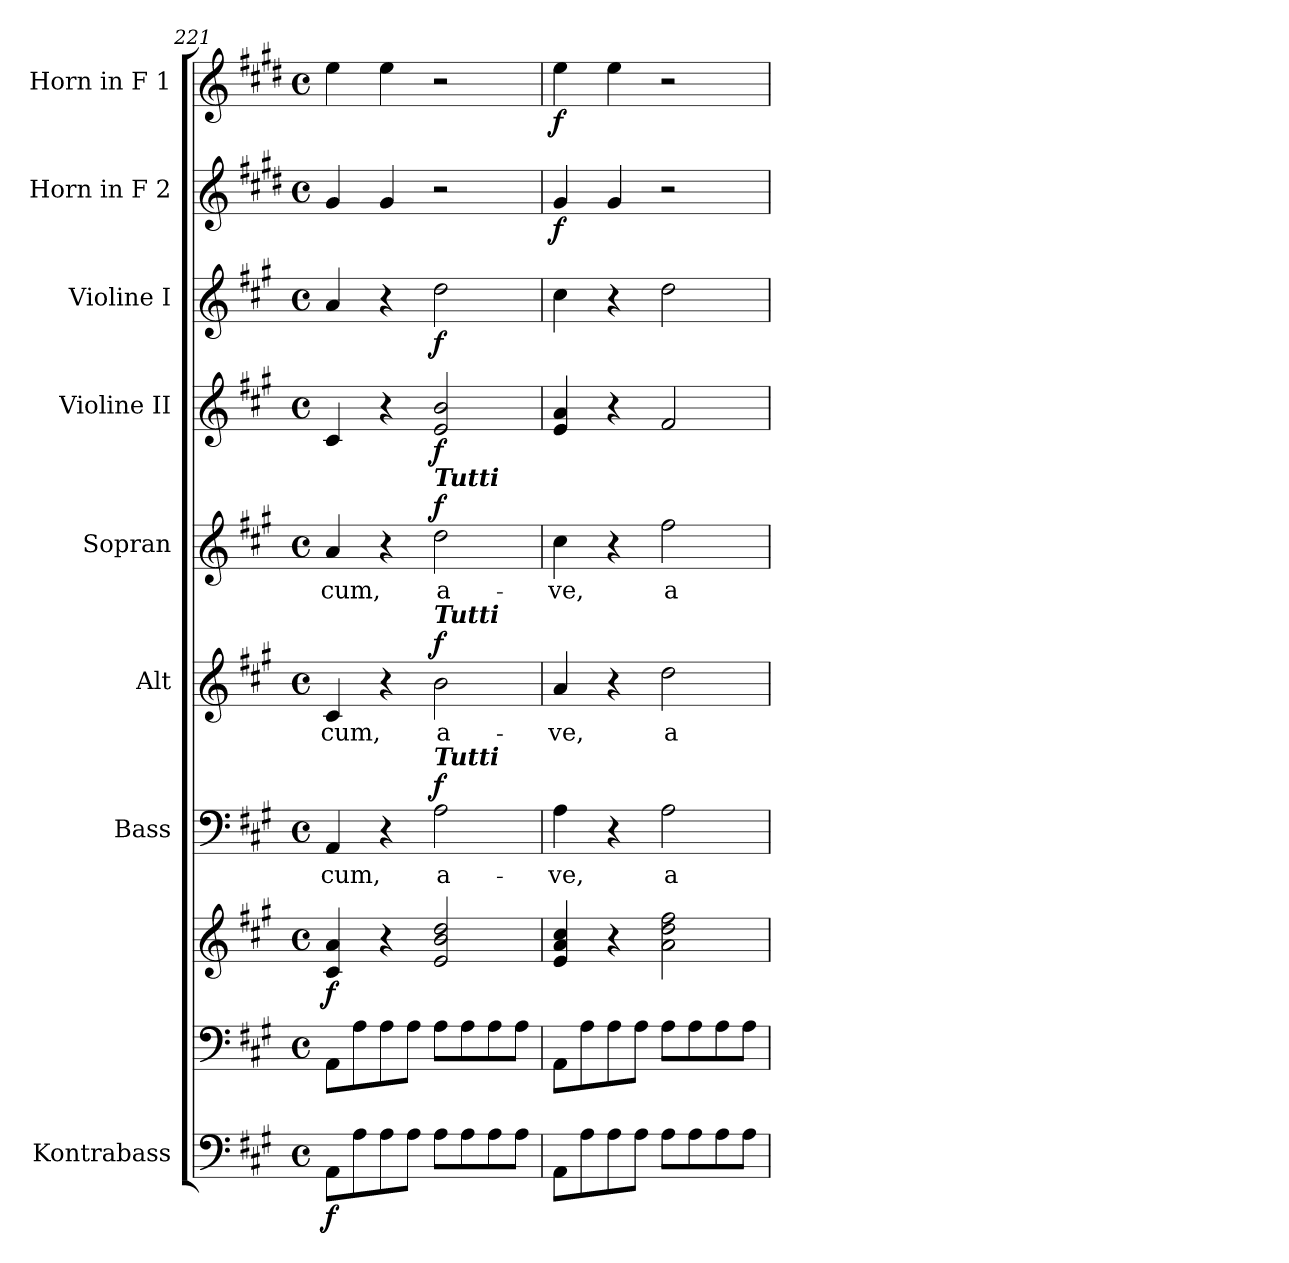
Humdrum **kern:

**kern	**dynam	**kern	**kern	**dynam	**kern	**text	**dynam	**kern	**text	**dynam	**kern	**text	**dynam	**kern	**dynam	**kern	**dynam	**kern	**dynam	**kern	**dynam
*part9	*part9	*part8	*part8	*part8	*part7	*part7	*part7	*part6	*part6	*part6	*part5	*part5	*part5	*part4	*part4	*part3	*part3	*part2	*part2	*part1	*part1
*staff10	*staff10	*staff9	*staff8	*staff8/9	*staff7	*staff7	*staff7	*staff6	*staff6	*staff6	*staff5	*staff5	*staff5	*staff4	*staff4	*staff3	*staff3	*staff2	*staff2	*staff1	*staff1
*I"Kontrabass	*	*	*	*	*I"Bass	*	*	*I"Alt	*	*	*I"Sopran	*	*	*I"Violine II	*	*I"Violine I	*	*I"Horn in F 2	*	*I"Horn in F 1	*
*I'Kb.	*	*	*	*	*I'B.	*	*	*I'A.	*	*	*I'S.	*	*	*I'Vl. II	*	*I'Vl. I	*	*	*	*	*
*clefF4	*	*clefF4	*clefG2	*	*clefF4	*	*	*clefG2	*	*	*clefG2	*	*	*clefG2	*	*clefG2	*	*clefG2	*	*clefG2	*
*ITrd7c12	*	*	*	*	*	*	*	*	*	*	*	*	*	*	*	*	*	*ITrd4c7	*	*ITrd4c7	*
*k[f#c#g#]	*	*k[f#c#g#]	*k[f#c#g#]	*	*k[f#c#g#]	*	*	*k[f#c#g#]	*	*	*k[f#c#g#]	*	*	*k[f#c#g#]	*	*k[f#c#g#]	*	*k[f#c#g#]	*	*k[f#c#g#]	*
*A:	*	*A:	*A:	*	*A:	*	*	*A:	*	*	*A:	*	*	*A:	*	*A:	*	*A:	*	*A:	*
*M4/4	*	*M4/4	*M4/4	*	*M4/4	*	*	*M4/4	*	*	*M4/4	*	*	*M4/4	*	*M4/4	*	*M4/4	*	*M4/4	*
*met(c)	*	*met(c)	*met(c)	*	*met(c)	*	*	*met(c)	*	*	*met(c)	*	*	*met(c)	*	*met(c)	*	*met(c)	*	*met(c)	*
=221	=221	=221	=221	=221	=221	=221	=221	=221	=221	=221	=221	=221	=221	=221	=221	=221	=221	=221	=221	=221	=221
!	!LO:DY:b	!	!	!LO:DY:b	!	!LO:LY:b	!	!	!LO:LY:b	!	!	!LO:LY:b	!	!	!	!	!	!	!	!	!
8AAA\L	f	8AA\L	4c#/ 4a/	f	4AA/	-cum,	.	4c#/	-cum,	.	4a/	-cum,	.	4c#/	.	4a/	.	4c#/	.	4a\	.
8AA\	.	8A\	.	.	.	.	.	.	.	.	.	.	.	.	.	.	.	.	.	.	.
8AA\	.	8A\	4r	.	4r	.	.	4r	.	.	4r	.	.	4r	.	4r	.	4c#/	.	4a\	.
8AA\J	.	8A\J	.	.	.	.	.	.	.	.	.	.	.	.	.	.	.	.	.	.	.
!	!	!	!	!	!	!	!	!	!	!	!LO:TX:a:Bi:t=Tutti	!	!	!	!	!	!	!	!	!	!
!	!	!	!	!	!	!	!	!LO:TX:a:Bi:t=Tutti	!	!	!	!	!	!	!	!	!	!	!	!	!
!	!	!	!	!	!LO:TX:a:Bi:t=Tutti	!	!	!	!	!	!	!	!	!	!	!	!	!	!	!	!
!	!	!	!	!	!	!LO:LY:b	!LO:DY:a	!	!LO:LY:b	!LO:DY:a	!	!LO:LY:b	!LO:DY:a	!	!LO:DY:b	!	!LO:DY:b	!	!	!	!
8AA\L	.	8A\L	2e/ 2b/ 2dd/	.	2A\	a-	f	2b\	a-	f	2dd\	a-	f	2e/ 2b/	f	2dd\	f	2r	.	2r	.
8AA\	.	8A\	.	.	.	.	.	.	.	.	.	.	.	.	.	.	.	.	.	.	.
8AA\	.	8A\	.	.	.	.	.	.	.	.	.	.	.	.	.	.	.	.	.	.	.
8AA\J	.	8A\J	.	.	.	.	.	.	.	.	.	.	.	.	.	.	.	.	.	.	.
=222	=222	=222	=222	=222	=222	=222	=222	=222	=222	=222	=222	=222	=222	=222	=222	=222	=222	=222	=222	=222	=222
!	!	!	!	!	!	!LO:LY:b	!	!	!LO:LY:b	!	!	!LO:LY:b	!	!	!	!	!	!	!LO:DY:b	!	!LO:DY:b
8AAA\L	.	8AA\L	4e/ 4a/ 4cc#/	.	4A\	-ve,	.	4a/	-ve,	.	4cc#\	-ve,	.	4e/ 4a/	.	4cc#\	.	4c#/	f	4a\	f
8AA\	.	8A\	.	.	.	.	.	.	.	.	.	.	.	.	.	.	.	.	.	.	.
8AA\	.	8A\	4r	.	4r	.	.	4r	.	.	4r	.	.	4r	.	4r	.	4c#/	.	4a\	.
8AA\J	.	8A\J	.	.	.	.	.	.	.	.	.	.	.	.	.	.	.	.	.	.	.
!	!	!	!	!	!	!LO:LY:b	!	!	!LO:LY:b	!	!	!LO:LY:b	!	!	!	!	!	!	!	!	!
8AA\L	.	8A\L	2a\ 2dd\ 2ff#\	.	2A\	a-	.	2dd\	a-	.	2ff#\	a-	.	2f#/	.	2dd\	.	2r	.	2r	.
8AA\	.	8A\	.	.	.	.	.	.	.	.	.	.	.	.	.	.	.	.	.	.	.
8AA\	.	8A\	.	.	.	.	.	.	.	.	.	.	.	.	.	.	.	.	.	.	.
8AA\J	.	8A\J	.	.	.	.	.	.	.	.	.	.	.	.	.	.	.	.	.	.	.
=	=	=	=	=	=	=	=	=	=	=	=	=	=	=	=	=	=	=	=	=	=
*-	*-	*-	*-	*-	*-	*-	*-	*-	*-	*-	*-	*-	*-	*-	*-	*-	*-	*-	*-	*-	*-
